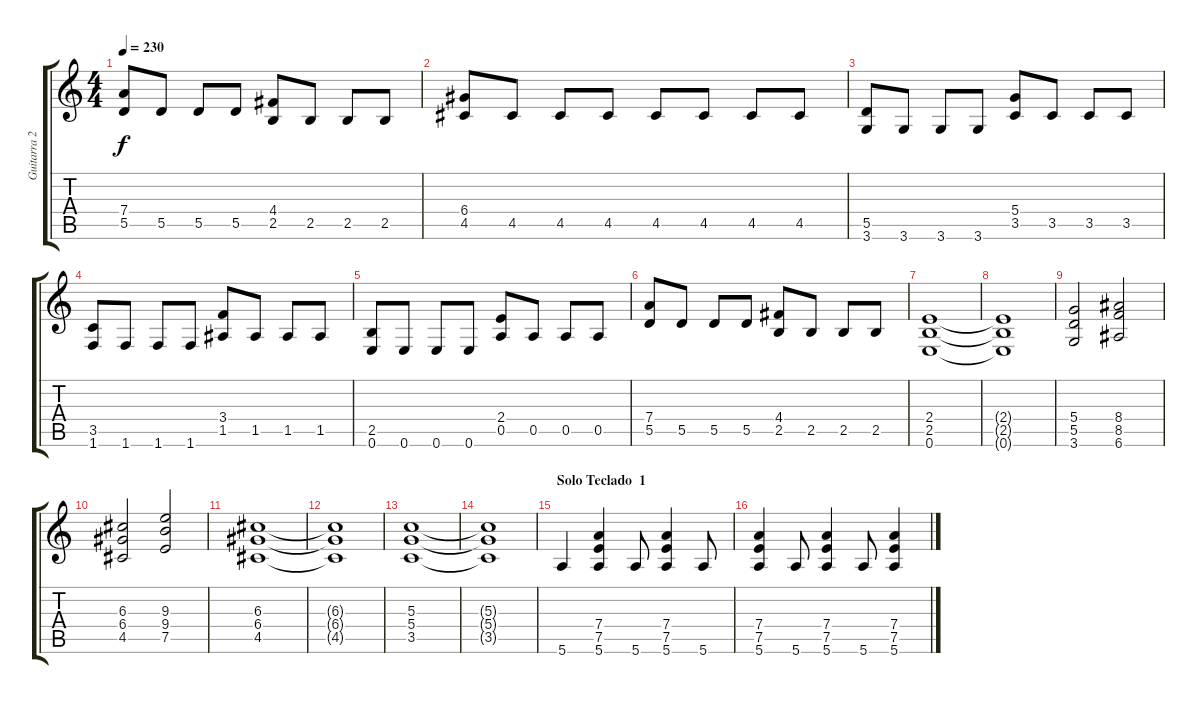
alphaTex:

\track ("Guitarra 2" "Guitarra 2") {instrument overdrivenguitar}
\staff {score tabs}
\tuning (E4 B3 G3 D3 A2 E2) {hide}
\ts (4 4)
\tempo 230
\clef g2
\ks c
(7.4 5.5).8{dy f} 5.5.8 5.5.8 5.5.8 (4.4 2.5).8 2.5.8 2.5.8 2.5.8 |
(6.4 4.5).8 4.5.8 4.5.8 4.5.8 4.5.8 4.5.8 4.5.8 4.5.8 |
(5.5 3.6).8 3.6.8 3.6.8 3.6.8 (5.4 3.5).8 3.5.8 3.5.8 3.5.8 |
(3.5 1.6).8 1.6.8 1.6.8 1.6.8 (3.4 1.5).8 1.5.8 1.5.8 1.5.8 |
(2.5 0.6).8 0.6.8 0.6.8 0.6.8 (2.4 0.5).8 0.5.8 0.5.8 0.5.8 |
(7.4 5.5).8 5.5.8 5.5.8 5.5.8 (4.4 2.5).8 2.5.8 2.5.8 2.5.8 |
(2.4 2.5 0.6).1 |
(2.4{t} 2.5{t} 0.6{t}).1 |
(5.4 5.5 3.6).2 (8.4 8.5 6.6).2 |
(6.3 6.4 4.5).2 (9.3 9.4 7.5).2 |
(6.3 6.4 4.5).1 |
(6.3{t} 6.4{t} 4.5{t}).1 |
(5.3 5.4 3.5).1 |
(5.3{t} 5.4{t} 3.5{t}).1 |
\section ("" "Solo Teclado  1")
5.6.4{volume 13 instrument overdrivenguitar} (7.4 7.5 5.6).4 5.6.8 (7.4 7.5 5.6).4 5.6.8 |
(7.4 7.5 5.6).4 5.6.8 (7.4 7.5 5.6).4 5.6.8 (7.4 7.5 5.6).4
